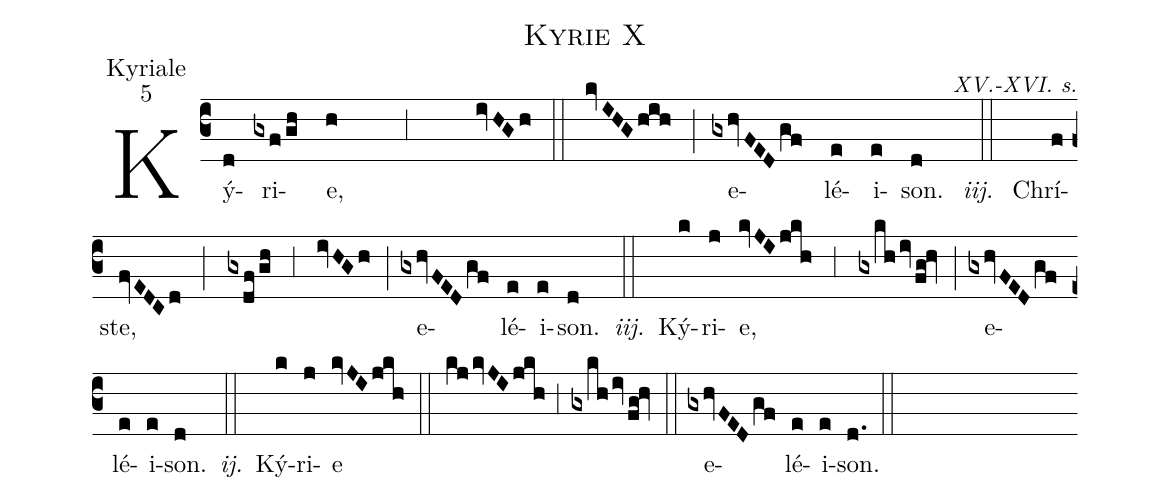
name:Kyrie X;
office-part:Kyriale;
mode:5;
commentary:XV.-XVI. s.;
%%
(c3) Ký(d)ri(gxf/!gh)e,(h;3ivHGh) (::) (kvIHGhih) (;) e(gxhvFEDgf)lé(e)i(e)son.(d) <i>iij.</i>(::)
Chrí(f)ste,(fvEDCd;gxdf/!gh;3/ivHGh) (;) e(gxhvFEDgf)lé(e)i(e)son.(d) <i>iij.</i>(::)
Ký(k)ri(j)e,(kvJIjkh;3gxkhivfg!hv) (;) e(gxhvFEDgf)lé(e)i(e)son.(d) <i>ij.</i>(::)
Ký(k)ri(j)e(kvJIjkh) (::) (kj/kvJIjkh;3gxkhivfg!hv) (::) e(gxhvFEDgf)lé(e)i(e)son.(d.) (::)
